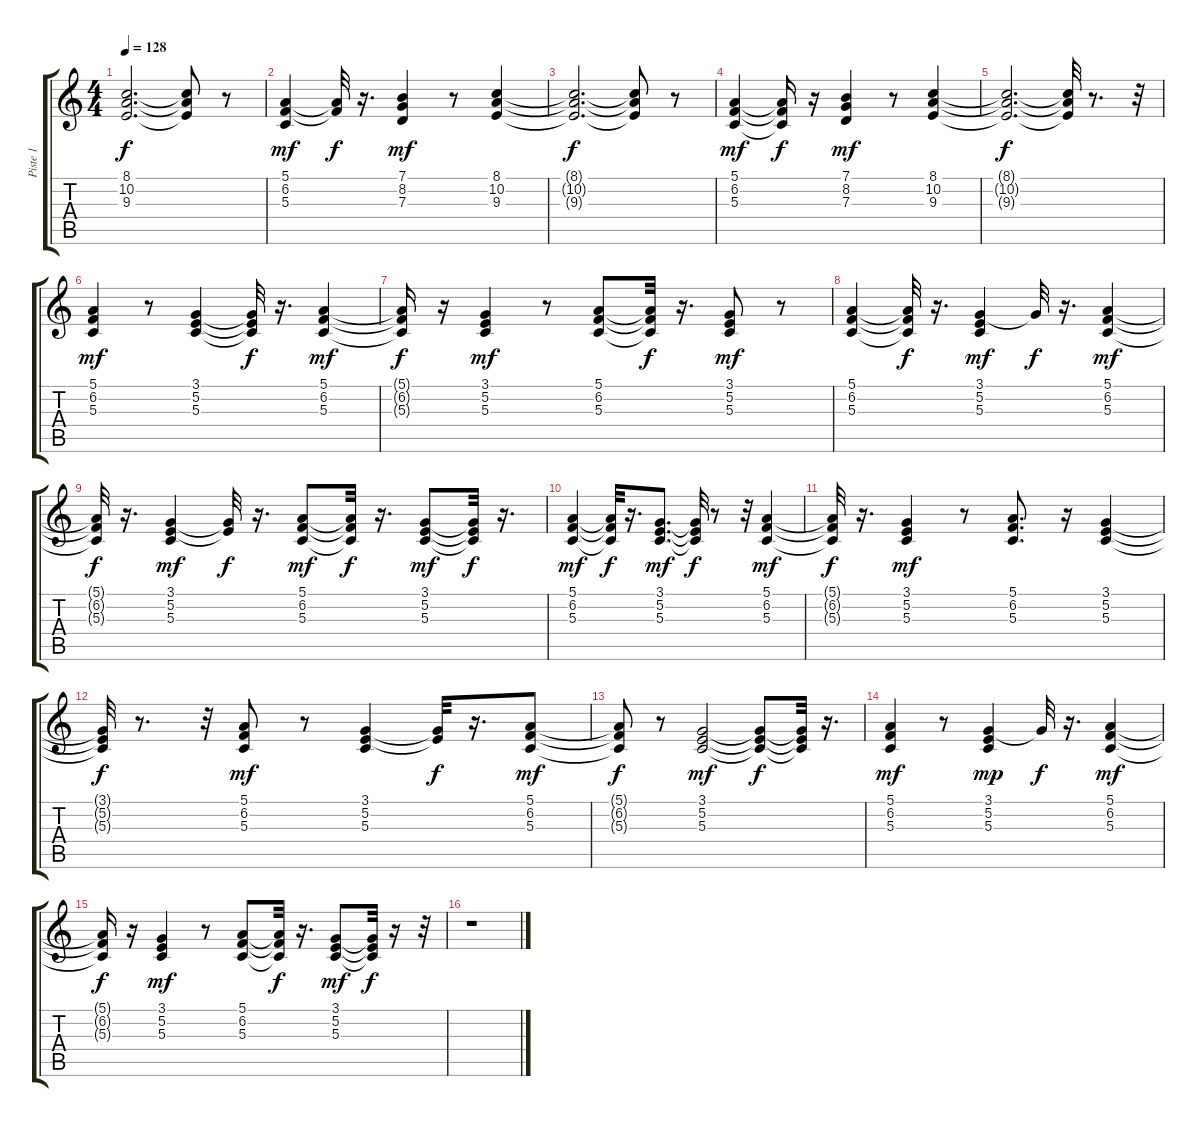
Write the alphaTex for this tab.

\track ("Piste 1" "Piste 1") {instrument acousticgrandpiano}
\staff {score tabs}
\tuning (E4 B3 G3 D3 A2 E2) {hide}
\ts (4 4)
\tempo 128
\clef g2
\ks c
(8.1{t} 10.2{t} 9.3{t}).2{d dy f} (8.1{t} 10.2{t} 9.3{t}).8 r.8 |
(5.1 6.2 5.3).4{dy mf} (5.1{t} 6.2{t}).32{dy f} r.16{d} (7.1 8.2 7.3).4{dy mf} r.8 (8.1 10.2 9.3).4 |
(8.1{t} 10.2{t} 9.3{t}).2{d dy f} (8.1{t} 10.2{t} 9.3{t}).8 r.8 |
(5.1 6.2 5.3).4{dy mf} (5.1{t} 6.2{t} 5.3{t}).16{dy f} r.16 (7.1 8.2 7.3).4{dy mf} r.8 (8.1 10.2 9.3).4 |
(8.1{t} 10.2{t} 9.3{t}).2{d dy f} (8.1{t} 10.2{t} 9.3{t}).32 r.8{d} r.32 |
(5.1 6.2 5.3).4{dy mf} r.8 (3.1 5.2 5.3).4 (3.1{t} 5.2{t} 5.3{t}).32{dy f} r.16{d} (5.1 6.2 5.3).4{dy mf} |
(5.1{t} 6.2{t} 5.3{t}).16{dy f} r.16 (3.1 5.2 5.3).4{dy mf} r.8 (5.1 6.2 5.3).8 (5.1{t} 6.2{t} 5.3{t}).32{dy f} r.16{d} (3.1 5.2 5.3).8{dy mf} r.8 |
(5.1 6.2 5.3).4 (5.1{t} 6.2{t} 5.3{t}).32{dy f} r.16{d} (3.1 5.2 5.3).4{dy mf} 3.1{t}.32{dy f} r.16{d} (5.1 6.2 5.3).4{dy mf} |
(5.1{t} 6.2{t} 5.3{t}).32{dy f} r.16{d} (3.1 5.2 5.3).4{dy mf} (3.1{t} 5.2{t}).32{dy f} r.16{d} (5.1 6.2 5.3).8{dy mf} (5.1{t} 6.2{t} 5.3{t}).32{dy f} r.16{d} (3.1 5.2 5.3).8{dy mf} (3.1{t} 5.2{t} 5.3{t}).32{dy f} r.16{d} |
(5.1 6.2 5.3).4{dy mf} (5.1{t} 6.2{t} 5.3{t}).32{dy f} r.16{d} (3.1 5.2 5.3).8{d dy mf} (3.1{t} 5.2{t} 5.3{t}).32{dy f} r.8 r.32 (5.1 6.2 5.3).4{dy mf} |
(5.1{t} 6.2{t} 5.3{t}).32{dy f} r.16{d} (3.1 5.2 5.3).4{dy mf} r.8 (5.1 6.2 5.3).8{d} r.16 (3.1 5.2 5.3).4 |
(3.1{t} 5.2{t} 5.3{t}).32{dy f} r.8{d} r.32 (5.1 6.2 5.3).8{dy mf} r.8 (3.1 5.2 5.3).4 (3.1{t} 5.2{t}).32{dy f} r.16{d} (5.1 6.2 5.3).8{dy mf} |
(5.1{t} 6.2{t} 5.3{t}).8{dy f} r.8 (3.1 5.2 5.3).2{dy mf} (3.1{t} 5.2{t} 5.3{t}).8{dy f} (3.1{t} 5.2{t} 5.3{t}).32 r.16{d} |
(5.1 6.2 5.3).4{dy mf} r.8 (3.1 5.2 5.3).4{dy mp} 3.1{t}.32{dy f} r.16{d} (5.1 6.2 5.3).4{dy mf} |
(5.1{t} 6.2{t} 5.3{t}).16{dy f} r.16 (3.1 5.2 5.3).4{dy mf} r.8 (5.1 6.2 5.3).8 (5.1{t} 6.2{t} 5.3{t}).32{dy f} r.16{d} (3.1 5.2 5.3).8{dy mf} (3.1{t} 5.2{t} 5.3{t}).32{dy f} r.16 r.32 |
r.1
